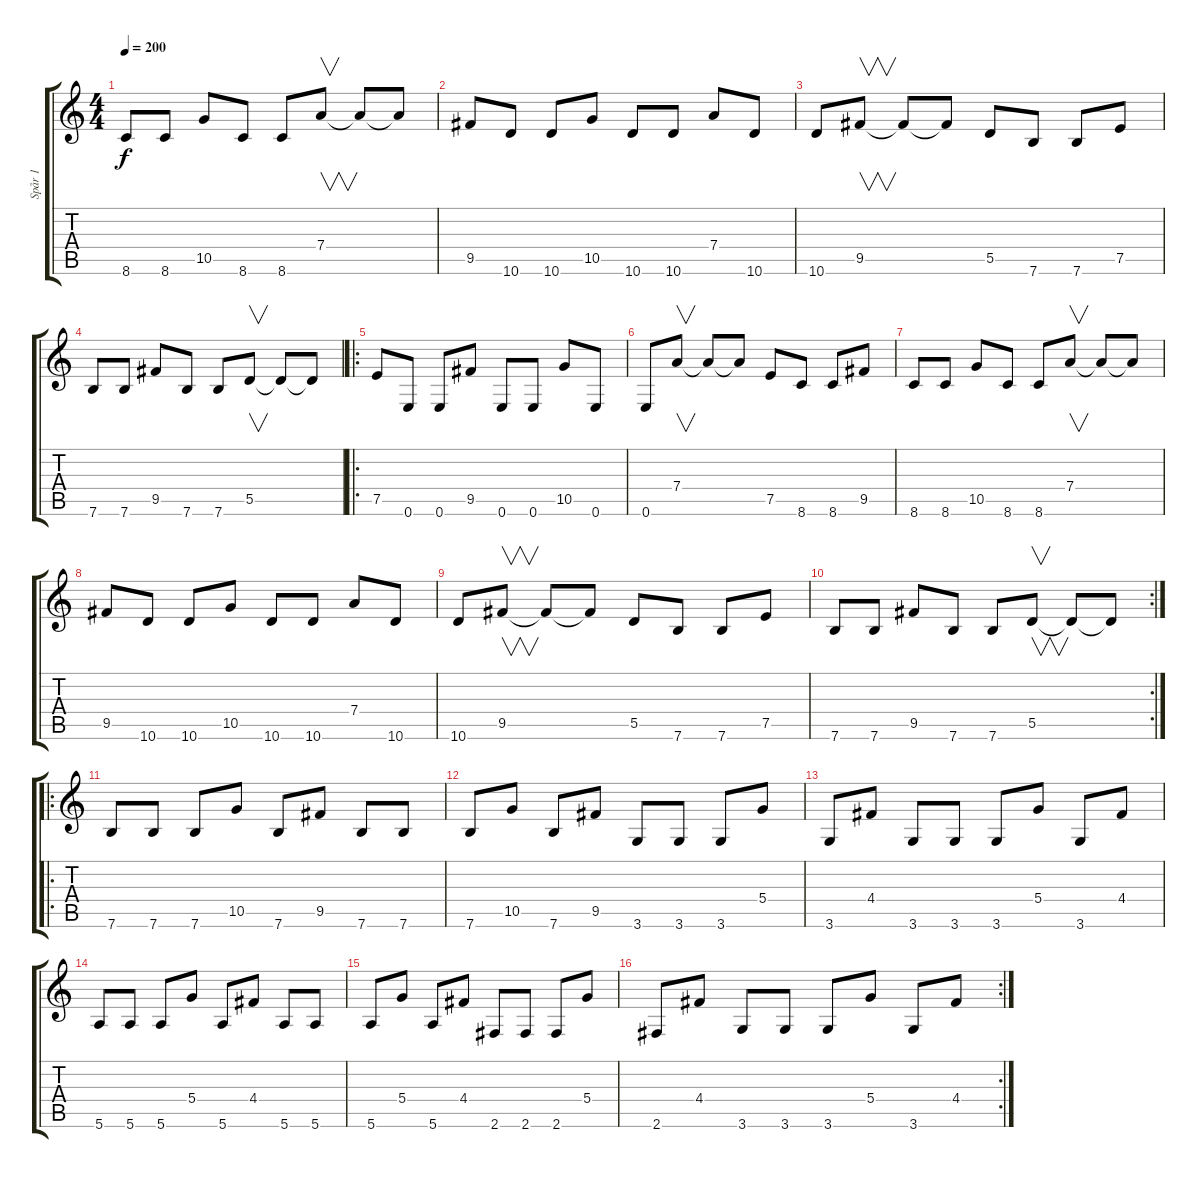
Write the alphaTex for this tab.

\track ("Spår 1" "Spår 1") {instrument overdrivenguitar}
\staff {score tabs}
\tuning (E4 B3 G3 D3 A2 E2) {hide}
\ts (4 4)
\tempo 200
\clef g2
\ks c
8.6.8{dy f} 8.6.8 10.5.8 8.6.8 8.6.8 7.4.8{v} 7.4{t}.8 7.4{t}.8 |
9.5.8 10.6.8 10.6.8 10.5.8 10.6.8 10.6.8 7.4.8 10.6.8 |
10.6.8 9.5.8{v} 9.5{t}.8 9.5{t}.8 5.5.8 7.6.8 7.6.8 7.5.8 |
7.6.8 7.6.8 9.5.8 7.6.8 7.6.8 5.5.8{v} 5.5{t}.8 5.5{t}.8 |
\ro
7.5.8 0.6.8 0.6.8 9.5.8 0.6.8 0.6.8 10.5.8 0.6.8 |
0.6.8 7.4.8{v} 7.4{t}.8 7.4{t}.8 7.5.8 8.6.8 8.6.8 9.5.8 |
8.6.8 8.6.8 10.5.8 8.6.8 8.6.8 7.4.8{v} 7.4{t}.8 7.4{t}.8 |
9.5.8 10.6.8 10.6.8 10.5.8 10.6.8 10.6.8 7.4.8 10.6.8 |
10.6.8 9.5.8{v} 9.5{t}.8 9.5{t}.8 5.5.8 7.6.8 7.6.8 7.5.8 |
\rc 2
7.6.8 7.6.8 9.5.8 7.6.8 7.6.8 5.5.8{v} 5.5{t}.8 5.5{t}.8 |
\ro
7.6.8 7.6.8 7.6.8 10.5.8 7.6.8 9.5.8 7.6.8 7.6.8 |
7.6.8 10.5.8 7.6.8 9.5.8 3.6.8 3.6.8 3.6.8 5.4.8 |
3.6.8 4.4.8 3.6.8 3.6.8 3.6.8 5.4.8 3.6.8 4.4.8 |
5.6.8 5.6.8 5.6.8 5.4.8 5.6.8 4.4.8 5.6.8 5.6.8 |
5.6.8 5.4.8 5.6.8 4.4.8 2.6.8 2.6.8 2.6.8 5.4.8 |
\rc 2
2.6.8 4.4.8 3.6.8 3.6.8 3.6.8 5.4.8 3.6.8 4.4.8
